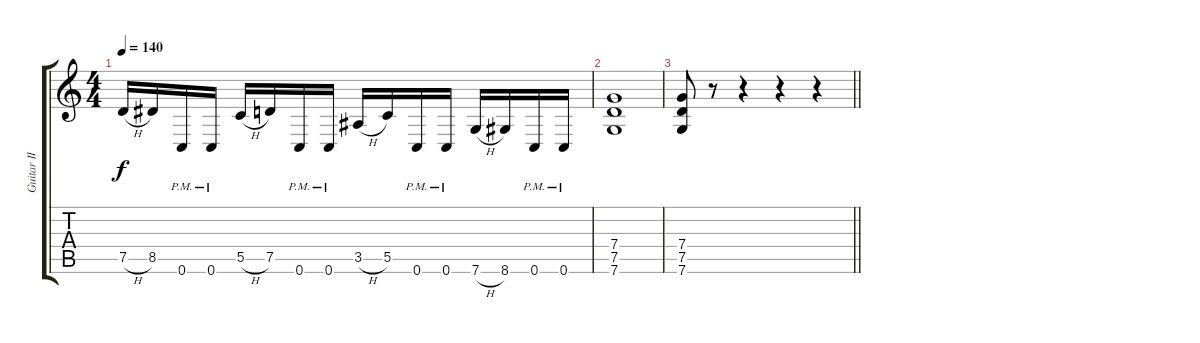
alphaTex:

\track ("Guitar II" "Guitar II") {instrument distortionguitar}
\staff {score tabs}
\tuning (D4 A3 F3 C3 G2 C2) {hide}
\ts (4 4)
\tempo 140
\clef g2
\ks c
7.5{h}.16{dy f} 8.5.16 0.6{pm}.16 0.6{pm}.16 5.5{h}.16 7.5.16 0.6{pm}.16 0.6{pm}.16 3.5{h}.16 5.5.16 0.6{pm}.16 0.6{pm}.16 7.6{h}.16 8.6.16 0.6{pm}.16 0.6{pm}.16 |
(7.4 7.5 7.6).1 |
\barLineRight lightlight
(7.4 7.5 7.6).8 r.8 r.4 r.4 r.4
